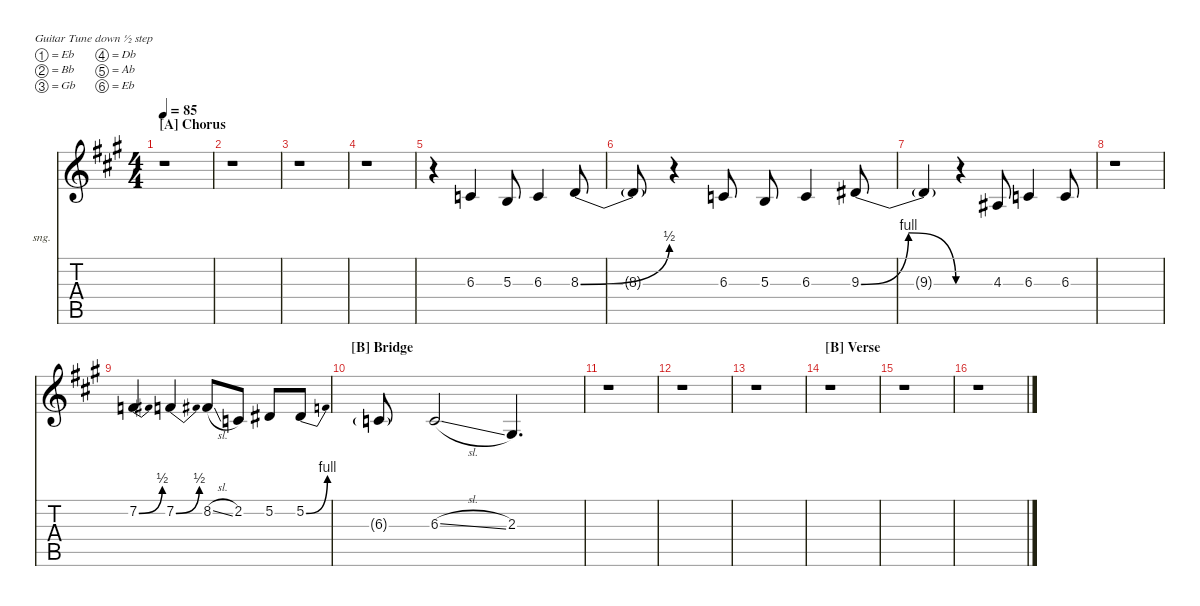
\defaultSystemsLayout 4
\hideDynamics
\bracketExtendMode nobrackets
\firstSystemTrackNameOrientation horizontal
\otherSystemsTrackNameOrientation horizontal
\track ("V. Harmony" "sng.") {instrument voiceoohs}
\staff {score tabs}
\tuning (Eb4 Bb3 Gb3 Db3 Ab2 Eb2)
\ts (4 4)
\section ("A" "Chorus")
\tempo 85
\clef g2
\ks a
r.1{dy mf beam Down} |
r.1{beam Down} |
r.1{beam Down} |
r.1{beam Down} |
r.4{beam Down} 6.3{acc forcenatural}.4{beam Up} 5.3{acc forcenatural}.8{beam Up} 6.3{acc forcenatural}.4{beam Up} 8.3{be (bend 0 0 18 2) acc forcenatural}.8{beam Up} |
8.3{t}.8{beam Up} r.4{beam Up} 6.3{acc forcenatural}.8{beam Up} 5.3{acc forcenatural}.8{beam Up} 6.3{acc forcenatural}.4{beam Up} 9.3{be (bendrelease 0 0 12.6 4 15 4 20.4 0) acc #}.8{beam Up} |
9.3{t acc #}.4{beam Up} r.4{beam Up} 4.3{acc #}.8{beam Up} 6.3{acc forcenatural}.4{beam Up} 6.3{acc forcenatural}.8{beam Up} |
r.1{beam Down} |
7.2{be (bend 0 0 15.6 2) acc forcenatural}.4{beam Up} 7.2{be (bend 0 0 15 2) acc forcenatural}.4{beam Up} 8.2{sl acc #}.8{beam Up} 2.2{acc forcenatural}.8{beam Up} 5.2{acc #}.8{beam Up} 5.2{be (bend 0 0 15 4) acc #}.8{beam Up} |
\section ("B" "Bridge")
6.3{g acc forcenatural}.8{beam Up} 6.3{sl acc forcenatural}.2{beam Up} 2.3{acc #}.4{d beam Up} |
r.1{beam Down} |
r.1{beam Down} |
r.1{beam Down} |
\section ("B" "Verse")
r.1{beam Down} |
r.1{beam Down} |
r.1{beam Down}
